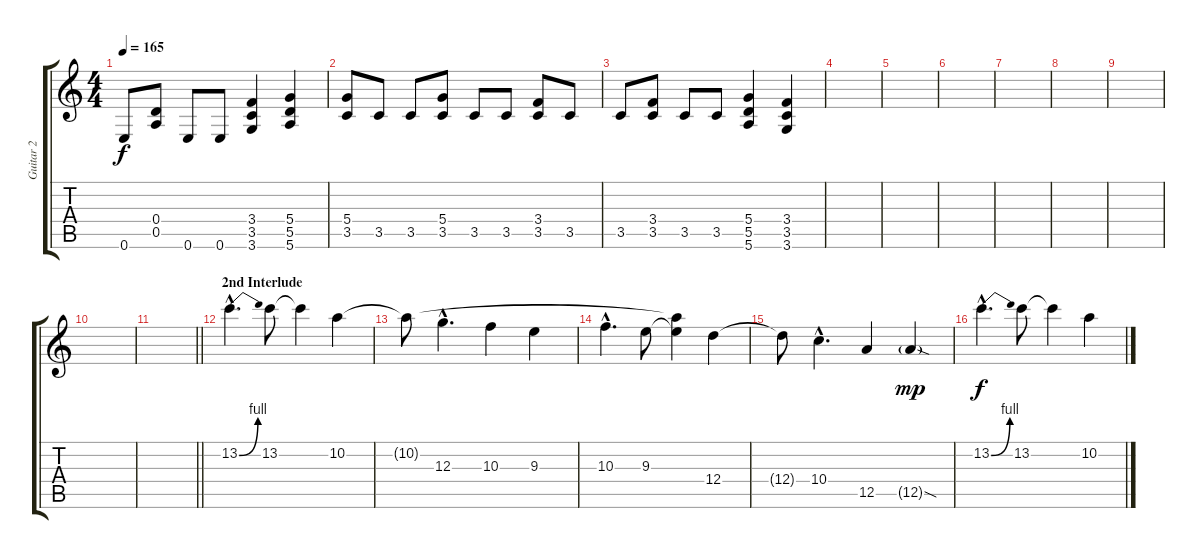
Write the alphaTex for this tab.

\track ("Guitar 2" "Guitar 2") {instrument distortionguitar}
\staff {score tabs}
\tuning (E4 B3 G3 D3 A2 E2) {hide}
\ts (4 4)
\tempo 165
\clef g2
\ks c
0.6.8{dy f} (0.4 0.5).8 0.6.8 0.6.8 (3.4 3.5 3.6).4 (5.4 5.5 5.6).4 |
(5.4 3.5).8 3.5.8 3.5.8 (5.4 3.5).8 3.5.8 3.5.8 (3.4 3.5).8 3.5.8 |
3.5.8 (3.4 3.5).8 3.5.8 3.5.8 (5.4 5.5 5.6).4 (3.4 3.5 3.6).4 |
|
|
|
|
|
|
|
\barLineRight lightlight
|
\section ("" "2nd Interlude")
13.2{be (bend 0 0 60 4) hac}.4{d} 13.2.8 13.2{t}.4 10.2.4 |
10.2{t}.8 12.3{hac}.4{d} 10.3.4 9.3.4 |
10.3{hac}.4{d} 9.3.8 (10.2{t} 9.3{t}).4 12.4.4 |
12.4{t}.8 10.4{hac}.4{d} 12.5.4 12.5{sod g}.4{dy mp} |
13.2{be (bend 0 0 60 4) hac}.4{d dy f} 13.2.8 13.2{t}.4 10.2.4
